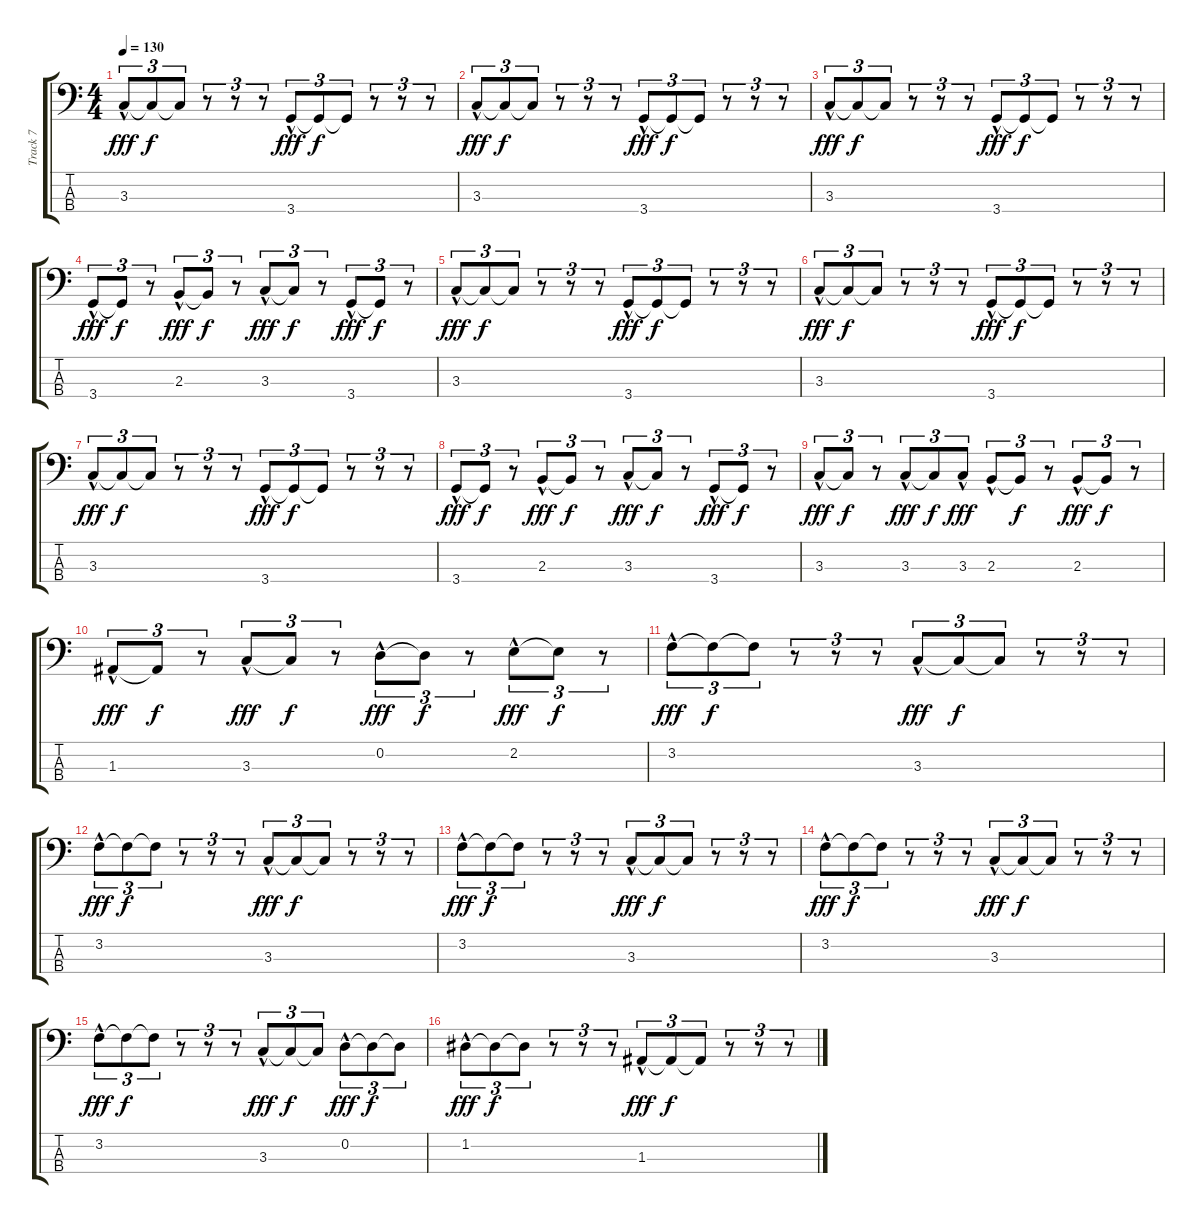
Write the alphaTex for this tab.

\track ("Track 7" "Track 7") {instrument electricbassfinger}
\staff {score tabs}
\tuning (G2 D2 A1 E1) {hide}
\ts (4 4)
\tempo 130
\clef f4
\ks c
3.3{hac}.8{tu (3 2) dy fff} 3.3{t}.8{tu (3 2) dy f} 3.3{t}.8{tu (3 2)} r.8{tu (3 2)} r.8{tu (3 2)} r.8{tu (3 2)} 3.4{hac}.8{tu (3 2) dy fff} 3.4{t}.8{tu (3 2) dy f} 3.4{t}.8{tu (3 2)} r.8{tu (3 2)} r.8{tu (3 2)} r.8{tu (3 2)} |
3.3{hac}.8{tu (3 2) dy fff} 3.3{t}.8{tu (3 2) dy f} 3.3{t}.8{tu (3 2)} r.8{tu (3 2)} r.8{tu (3 2)} r.8{tu (3 2)} 3.4{hac}.8{tu (3 2) dy fff} 3.4{t}.8{tu (3 2) dy f} 3.4{t}.8{tu (3 2)} r.8{tu (3 2)} r.8{tu (3 2)} r.8{tu (3 2)} |
3.3{hac}.8{tu (3 2) dy fff} 3.3{t}.8{tu (3 2) dy f} 3.3{t}.8{tu (3 2)} r.8{tu (3 2)} r.8{tu (3 2)} r.8{tu (3 2)} 3.4{hac}.8{tu (3 2) dy fff} 3.4{t}.8{tu (3 2) dy f} 3.4{t}.8{tu (3 2)} r.8{tu (3 2)} r.8{tu (3 2)} r.8{tu (3 2)} |
3.4{hac}.8{tu (3 2) dy fff} 3.4{t}.8{tu (3 2) dy f} r.8{tu (3 2)} 2.3{hac}.8{tu (3 2) dy fff} 2.3{t}.8{tu (3 2) dy f} r.8{tu (3 2)} 3.3{hac}.8{tu (3 2) dy fff} 3.3{t}.8{tu (3 2) dy f} r.8{tu (3 2)} 3.4{hac}.8{tu (3 2) dy fff} 3.4{t}.8{tu (3 2) dy f} r.8{tu (3 2)} |
3.3{hac}.8{tu (3 2) dy fff} 3.3{t}.8{tu (3 2) dy f} 3.3{t}.8{tu (3 2)} r.8{tu (3 2)} r.8{tu (3 2)} r.8{tu (3 2)} 3.4{hac}.8{tu (3 2) dy fff} 3.4{t}.8{tu (3 2) dy f} 3.4{t}.8{tu (3 2)} r.8{tu (3 2)} r.8{tu (3 2)} r.8{tu (3 2)} |
3.3{hac}.8{tu (3 2) dy fff} 3.3{t}.8{tu (3 2) dy f} 3.3{t}.8{tu (3 2)} r.8{tu (3 2)} r.8{tu (3 2)} r.8{tu (3 2)} 3.4{hac}.8{tu (3 2) dy fff} 3.4{t}.8{tu (3 2) dy f} 3.4{t}.8{tu (3 2)} r.8{tu (3 2)} r.8{tu (3 2)} r.8{tu (3 2)} |
3.3{hac}.8{tu (3 2) dy fff} 3.3{t}.8{tu (3 2) dy f} 3.3{t}.8{tu (3 2)} r.8{tu (3 2)} r.8{tu (3 2)} r.8{tu (3 2)} 3.4{hac}.8{tu (3 2) dy fff} 3.4{t}.8{tu (3 2) dy f} 3.4{t}.8{tu (3 2)} r.8{tu (3 2)} r.8{tu (3 2)} r.8{tu (3 2)} |
3.4{hac}.8{tu (3 2) dy fff} 3.4{t}.8{tu (3 2) dy f} r.8{tu (3 2)} 2.3{hac}.8{tu (3 2) dy fff} 2.3{t}.8{tu (3 2) dy f} r.8{tu (3 2)} 3.3{hac}.8{tu (3 2) dy fff} 3.3{t}.8{tu (3 2) dy f} r.8{tu (3 2)} 3.4{hac}.8{tu (3 2) dy fff} 3.4{t}.8{tu (3 2) dy f} r.8{tu (3 2)} |
3.3{hac}.8{tu (3 2) dy fff} 3.3{t}.8{tu (3 2) dy f} r.8{tu (3 2)} 3.3{hac}.8{tu (3 2) dy fff} 3.3{t}.8{tu (3 2) dy f} 3.3{hac}.8{tu (3 2) dy fff} 2.3{hac}.8{tu (3 2)} 2.3{t}.8{tu (3 2) dy f} r.8{tu (3 2)} 2.3{hac}.8{tu (3 2) dy fff} 2.3{t}.8{tu (3 2) dy f} r.8{tu (3 2)} |
1.3{hac}.8{tu (3 2) dy fff} 1.3{t}.8{tu (3 2) dy f} r.8{tu (3 2)} 3.3{hac}.8{tu (3 2) dy fff} 3.3{t}.8{tu (3 2) dy f} r.8{tu (3 2)} 0.2{hac}.8{tu (3 2) dy fff} 0.2{t}.8{tu (3 2) dy f} r.8{tu (3 2)} 2.2{hac}.8{tu (3 2) dy fff} 2.2{t}.8{tu (3 2) dy f} r.8{tu (3 2)} |
3.2{hac}.8{tu (3 2) dy fff} 3.2{t}.8{tu (3 2) dy f} 3.2{t}.8{tu (3 2)} r.8{tu (3 2)} r.8{tu (3 2)} r.8{tu (3 2)} 3.3{hac}.8{tu (3 2) dy fff} 3.3{t}.8{tu (3 2) dy f} 3.3{t}.8{tu (3 2)} r.8{tu (3 2)} r.8{tu (3 2)} r.8{tu (3 2)} |
3.2{hac}.8{tu (3 2) dy fff} 3.2{t}.8{tu (3 2) dy f} 3.2{t}.8{tu (3 2)} r.8{tu (3 2)} r.8{tu (3 2)} r.8{tu (3 2)} 3.3{hac}.8{tu (3 2) dy fff} 3.3{t}.8{tu (3 2) dy f} 3.3{t}.8{tu (3 2)} r.8{tu (3 2)} r.8{tu (3 2)} r.8{tu (3 2)} |
3.2{hac}.8{tu (3 2) dy fff} 3.2{t}.8{tu (3 2) dy f} 3.2{t}.8{tu (3 2)} r.8{tu (3 2)} r.8{tu (3 2)} r.8{tu (3 2)} 3.3{hac}.8{tu (3 2) dy fff} 3.3{t}.8{tu (3 2) dy f} 3.3{t}.8{tu (3 2)} r.8{tu (3 2)} r.8{tu (3 2)} r.8{tu (3 2)} |
3.2{hac}.8{tu (3 2) dy fff} 3.2{t}.8{tu (3 2) dy f} 3.2{t}.8{tu (3 2)} r.8{tu (3 2)} r.8{tu (3 2)} r.8{tu (3 2)} 3.3{hac}.8{tu (3 2) dy fff} 3.3{t}.8{tu (3 2) dy f} 3.3{t}.8{tu (3 2)} r.8{tu (3 2)} r.8{tu (3 2)} r.8{tu (3 2)} |
3.2{hac}.8{tu (3 2) dy fff} 3.2{t}.8{tu (3 2) dy f} 3.2{t}.8{tu (3 2)} r.8{tu (3 2)} r.8{tu (3 2)} r.8{tu (3 2)} 3.3{hac}.8{tu (3 2) dy fff} 3.3{t}.8{tu (3 2) dy f} 3.3{t}.8{tu (3 2)} 0.2{hac}.8{tu (3 2) dy fff} 0.2{t}.8{tu (3 2) dy f} 0.2{t}.8{tu (3 2)} |
1.2{hac}.8{tu (3 2) dy fff} 1.2{t}.8{tu (3 2) dy f} 1.2{t}.8{tu (3 2)} r.8{tu (3 2)} r.8{tu (3 2)} r.8{tu (3 2)} 1.3{hac}.8{tu (3 2) dy fff} 1.3{t}.8{tu (3 2) dy f} 1.3{t}.8{tu (3 2)} r.8{tu (3 2)} r.8{tu (3 2)} r.8{tu (3 2)}
